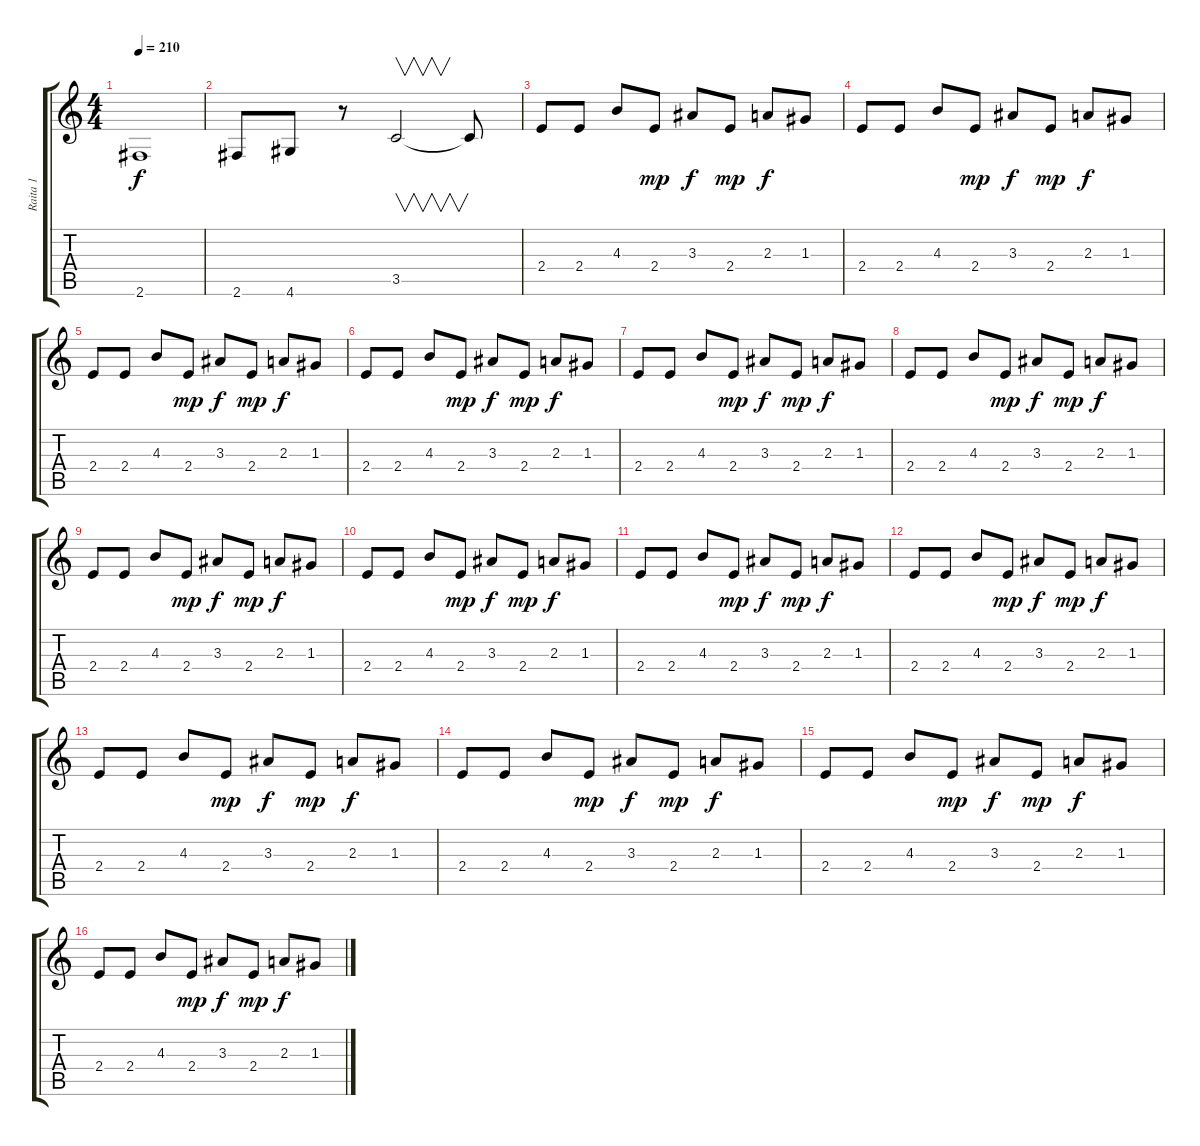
\track ("Raita 1" "Raita 1") {instrument distortionguitar}
\staff {score tabs}
\tuning (E4 B3 G3 D3 A2 E2) {hide}
\ts (4 4)
\tempo 210
\clef g2
\ks c
2.6.1{dy f} |
2.6.8 4.6.8 r.8 3.5.2{v} 3.5{t}.8 |
2.4.8 2.4.8 4.3.8 2.4.8{dy mp} 3.3.8{dy f} 2.4.8{dy mp} 2.3.8{dy f} 1.3.8 |
2.4.8 2.4.8 4.3.8 2.4.8{dy mp} 3.3.8{dy f} 2.4.8{dy mp} 2.3.8{dy f} 1.3.8 |
2.4.8 2.4.8 4.3.8 2.4.8{dy mp} 3.3.8{dy f} 2.4.8{dy mp} 2.3.8{dy f} 1.3.8 |
2.4.8 2.4.8 4.3.8 2.4.8{dy mp} 3.3.8{dy f} 2.4.8{dy mp} 2.3.8{dy f} 1.3.8 |
2.4.8 2.4.8 4.3.8 2.4.8{dy mp} 3.3.8{dy f} 2.4.8{dy mp} 2.3.8{dy f} 1.3.8 |
2.4.8 2.4.8 4.3.8 2.4.8{dy mp} 3.3.8{dy f} 2.4.8{dy mp} 2.3.8{dy f} 1.3.8 |
2.4.8 2.4.8 4.3.8 2.4.8{dy mp} 3.3.8{dy f} 2.4.8{dy mp} 2.3.8{dy f} 1.3.8 |
2.4.8 2.4.8 4.3.8 2.4.8{dy mp} 3.3.8{dy f} 2.4.8{dy mp} 2.3.8{dy f} 1.3.8 |
2.4.8 2.4.8 4.3.8 2.4.8{dy mp} 3.3.8{dy f} 2.4.8{dy mp} 2.3.8{dy f} 1.3.8 |
2.4.8 2.4.8 4.3.8 2.4.8{dy mp} 3.3.8{dy f} 2.4.8{dy mp} 2.3.8{dy f} 1.3.8 |
2.4.8 2.4.8 4.3.8 2.4.8{dy mp} 3.3.8{dy f} 2.4.8{dy mp} 2.3.8{dy f} 1.3.8 |
2.4.8 2.4.8 4.3.8 2.4.8{dy mp} 3.3.8{dy f} 2.4.8{dy mp} 2.3.8{dy f} 1.3.8 |
2.4.8 2.4.8 4.3.8 2.4.8{dy mp} 3.3.8{dy f} 2.4.8{dy mp} 2.3.8{dy f} 1.3.8 |
2.4.8 2.4.8 4.3.8 2.4.8{dy mp} 3.3.8{dy f} 2.4.8{dy mp} 2.3.8{dy f} 1.3.8
